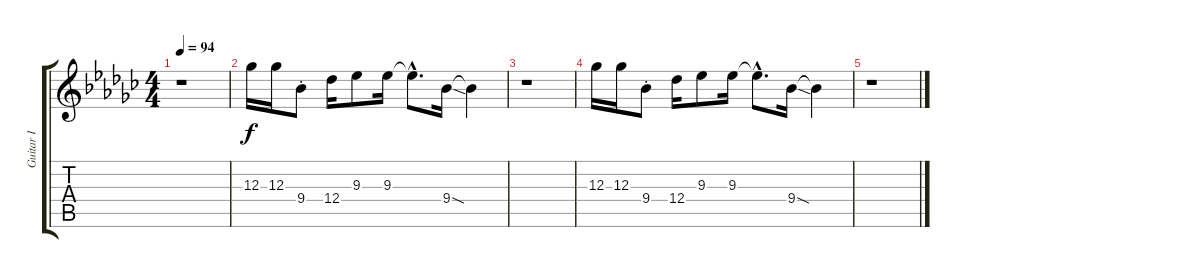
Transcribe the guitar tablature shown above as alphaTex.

\track ("Guitar I" "Guitar I") {instrument electricguitarjazz}
\staff {score tabs}
\tuning (Eb4 Bb3 Gb3 Db3 Ab2 Db2) {hide}
\ts (4 4)
\tempo 94
\clef g2
\ks ebminor
r.1{dy f} |
12.3.16 12.3.16 9.4{st}.8 12.4.16 9.3.8 9.3.16 9.3{hac t}.8{d} 9.4{sod}.16 9.4{t}.4 |
r.1 |
12.3.16 12.3.16 9.4{st}.8 12.4.16 9.3.8 9.3.16 9.3{hac t}.8{d} 9.4{sod}.16 9.4{t}.4 |
r.1
